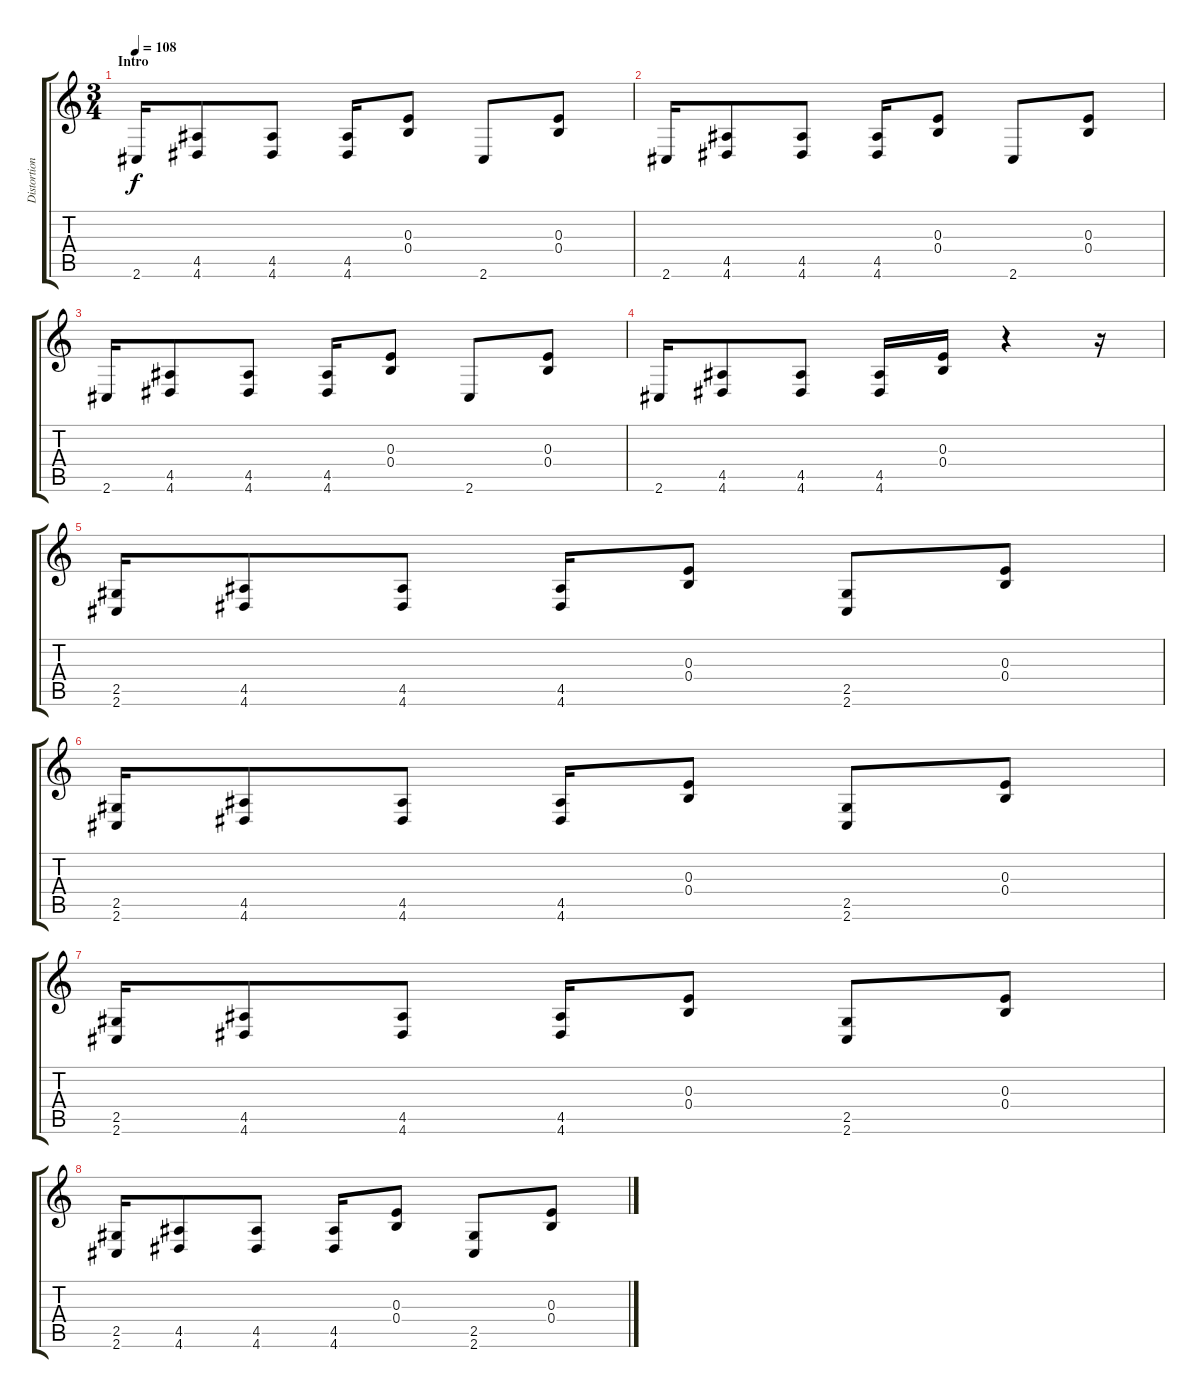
\track ("Distortion Guitar1" "Distortion") {instrument distortionguitar}
\staff {score tabs}
\tuning (Db4 Ab3 E3 B2 Gb2 B1) {hide}
\ts (3 4)
\section ("" "Intro")
\tempo 108
\clef g2
\ks c
2.6.16{dy f instrument distortionguitar} (4.5 4.6).8 (4.5 4.6).8 (4.5 4.6).16 (0.3 0.4).8 2.6.8 (0.3 0.4).8 |
2.6.16 (4.5 4.6).8 (4.5 4.6).8 (4.5 4.6).16 (0.3 0.4).8 2.6.8 (0.3 0.4).8 |
2.6.16 (4.5 4.6).8 (4.5 4.6).8 (4.5 4.6).16 (0.3 0.4).8 2.6.8 (0.3 0.4).8 |
2.6.16 (4.5 4.6).8 (4.5 4.6).8 (4.5 4.6).16 (0.3 0.4).16 r.4 r.16 |
(2.5 2.6).16 (4.5 4.6).8 (4.5 4.6).8 (4.5 4.6).16 (0.3 0.4).8 (2.5 2.6).8 (0.3 0.4).8 |
(2.5 2.6).16 (4.5 4.6).8 (4.5 4.6).8 (4.5 4.6).16 (0.3 0.4).8 (2.5 2.6).8 (0.3 0.4).8 |
(2.5 2.6).16 (4.5 4.6).8 (4.5 4.6).8 (4.5 4.6).16 (0.3 0.4).8 (2.5 2.6).8 (0.3 0.4).8 |
(2.5 2.6).16 (4.5 4.6).8 (4.5 4.6).8 (4.5 4.6).16 (0.3 0.4).8 (2.5 2.6).8 (0.3 0.4).8
